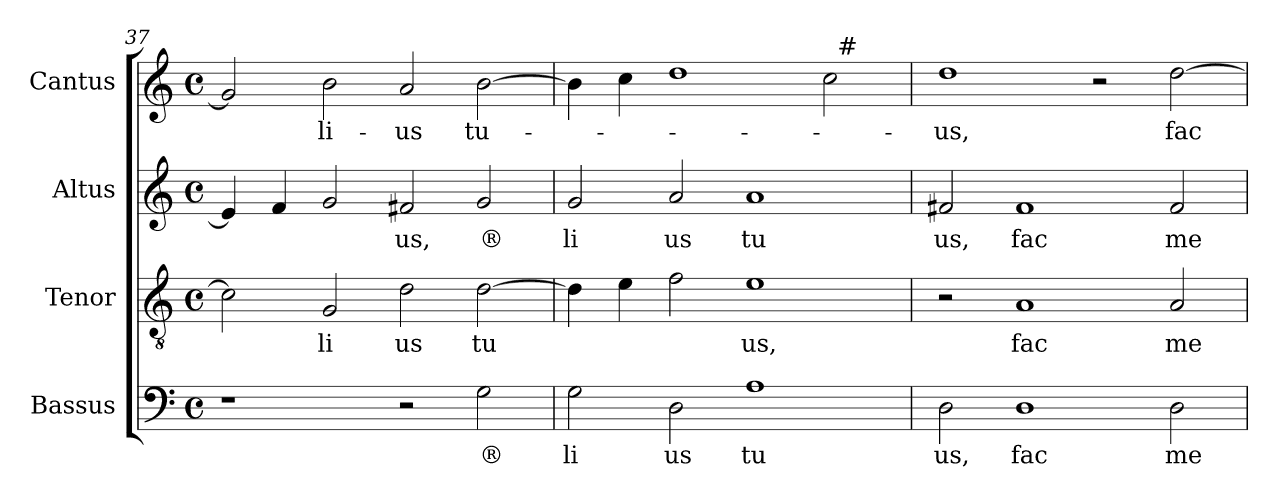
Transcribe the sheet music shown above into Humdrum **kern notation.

**kern	**text	**kern	**text	**kern	**text	**kern	**text
*part4	*part4	*part3	*part3	*part2	*part2	*part1	*part1
*staff4	*staff4	*staff3	*staff3	*staff2	*staff2	*staff1	*staff1
*I"Bassus	*	*I"Tenor	*	*I"Altus	*	*I"Cantus	*
*clefF4	*	*clefGv2	*	*clefG2	*	*clefG2	*
*	*	*	*	*k[]	*	*	*
*	*	*	*	*C:	*	*	*
*M4/4	*	*M4/4	*	*M4/4	*	*M4/4	*
*met(c)	*	*met(c)	*	*met(c)	*	*met(c)	*
=37	=37	=37	=37	=37	=37	=37	=37
1r	.	2c\]	.	4e/]	.	2g/]	.
.	.	.	.	4f/	.	.	.
!	!	!	!LO:LY:b:cj	!	!	!	!LO:LY:b:cj
.	.	2G/	li	2g/	.	2b\	-li-
!	!	!	!LO:LY:b:cj	!	!LO:LY:b:cj	!	!LO:LY:b:cj
2r	.	2d\	us	2f#X/	us,	2a/	-us
!	!LO:LY:b:cj	!	!LO:LY:b:cj	!	!LO:LY:b:cj	!	!LO:LY:b:cj
2G\	®	[>2d\	tu	2g/	®	[>2b\	tu-
=38	=38	=38	=38	=38	=38	=38	=38
!	!LO:LY:b:cj	!	!	!	!LO:LY:b:cj	!	!
*	*	*	*	*	*	*^	*
2G\	li	4d\]	.	2g/	li	4b\]	1ryy	.
.	.	4e\	.	.	.	4cc\	.	.
!	!LO:LY:b:cj	!	!	!	!LO:LY:b:cj	!	!	!
2D\	us	2f\	.	2a/	us	1dd	.	.
!	!LO:LY:b:cj	!	!LO:LY:b:cj	!	!LO:LY:b:cj	!	!	!
1A	tu	1e	us,	1a	tu	.	2ryy	.
.	.	.	.	.	.	2cc\	32ryy	.
!	!	!	!	!	!	!	!LO:TX:a:t=#	!
.	.	.	.	.	.	.	4...ryy	.
=39	=39	=39	=39	=39	=39	=39	=39	=39
!	!LO:LY:b:cj	!	!	!	!LO:LY:b:cj	!	!	!LO:LY:b:cj
*	*	*	*	*	*	*v	*v	*
2D\	us,	2r	.	2f#X/	us,	1dd	-us,
!	!LO:LY:b:cj	!	!LO:LY:b:cj	!	!LO:LY:b:cj	!	!
1D	fac	1A	fac	1f#	fac	.	.
.	.	.	.	.	.	2r	.
!	!LO:LY:b:cj	!	!LO:LY:b:cj	!	!LO:LY:b:cj	!	!LO:LY:b
2D\	me	2A/	me	2f#/	me	[>2dd\	fac
=	=	=	=	=	=	=	=
*-	*-	*-	*-	*-	*-	*-	*-
